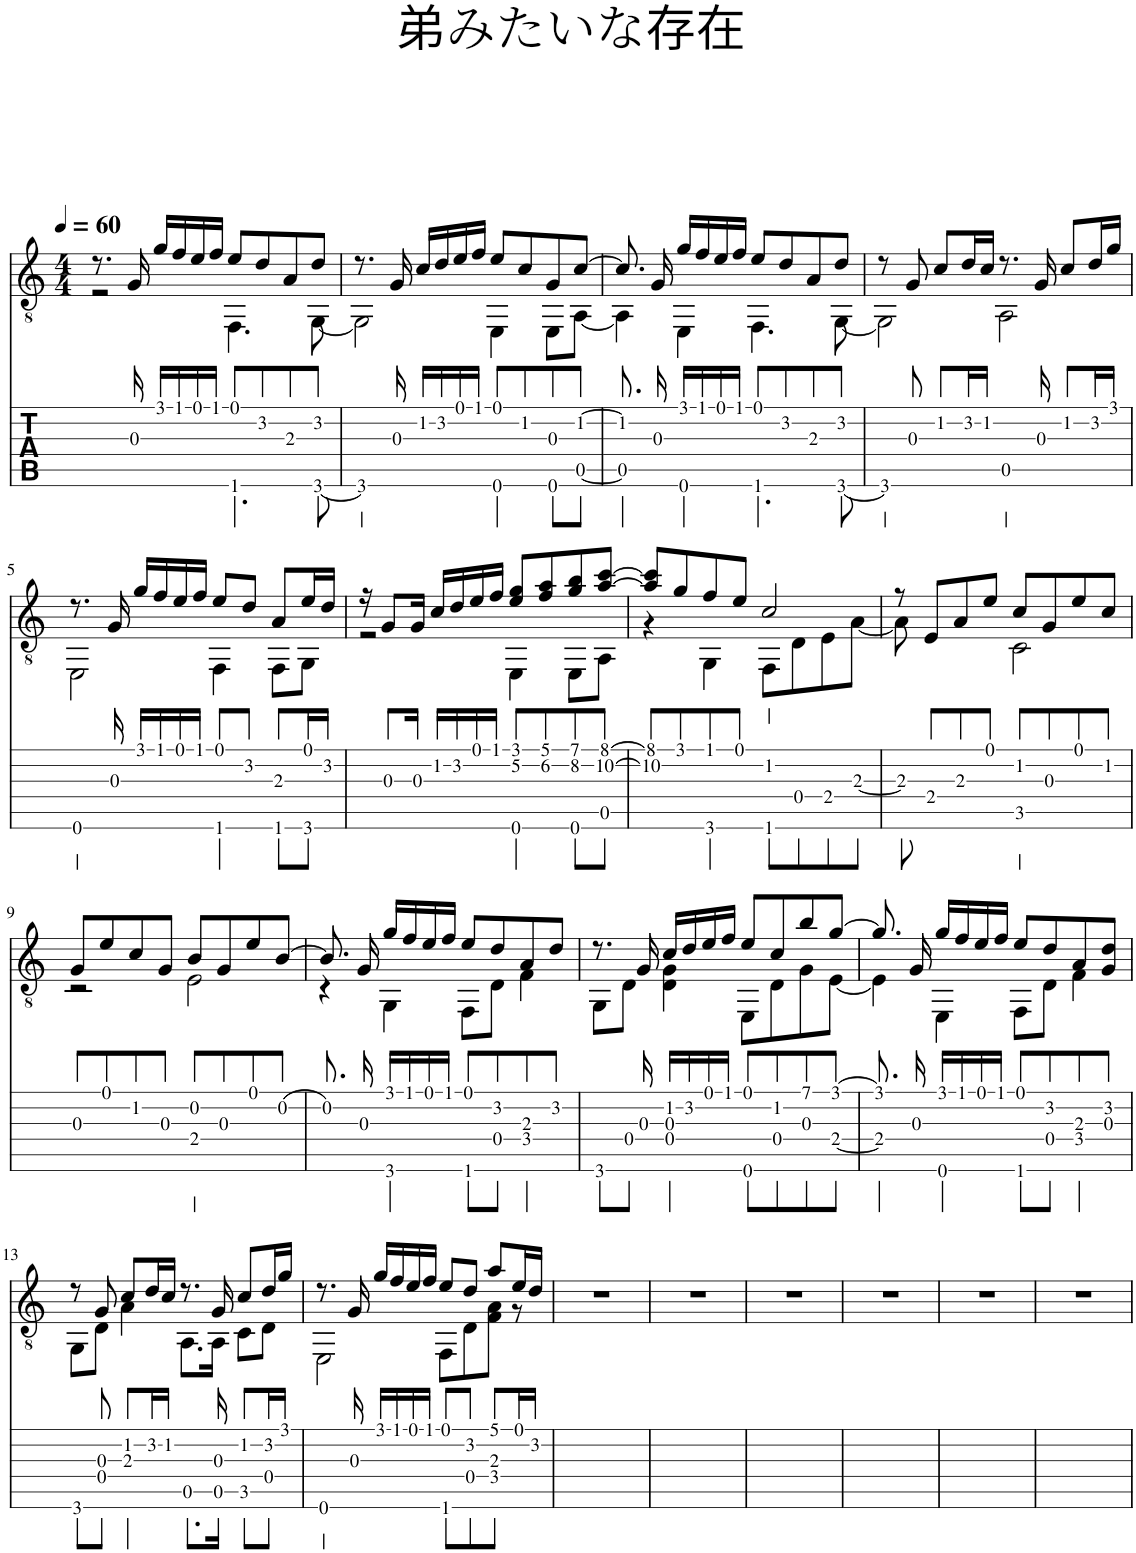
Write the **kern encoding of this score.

**kern	**kern
*part1	*part1
*staff2	*staff1
*I"Classical Guitar	*
*I'Guit.	*
*stria6	*
*	*clefGv2
*k[]	*k[]
*M4/4	*M4/4
*MM60	*MM60
=1	=1
*^	*^
8.r	2r	8.r	2r
16G/	.	16G/	.
16g/LL	.	16g/LL	.
16f/	.	16f/	.
16e/	.	16e/	.
16f/JJ	.	16f/JJ	.
8e/L	4.FF\	8e/L	4.FF\
8d/	.	8d/	.
8A/	.	8A/	.
8d/J	[8GG\	8d/J	[8GG\
=2	=2	=2	=2
8.r	2GG\]	8.r	2GG\]
16G/	.	16G/	.
16c/LL	.	16c/LL	.
16d/	.	16d/	.
16e/	.	16e/	.
16f/JJ	.	16f/JJ	.
8e/L	4EE\	8e/L	4EE\
8c/	.	8c/	.
8G/	8EE\L	8G/	8EE\L
[8c/J	[8AA\J	[8c/J	[8AA\J
=3	=3	=3	=3
8.c/]	4AA\]	8.c/]	4AA\]
16G/	.	16G/	.
16g/LL	4EE\	16g/LL	4EE\
16f/	.	16f/	.
16e/	.	16e/	.
16f/JJ	.	16f/JJ	.
8e/L	4.FF\	8e/L	4.FF\
8d/	.	8d/	.
8A/	.	8A/	.
8d/J	[8GG\	8d/J	[8GG\
=4	=4	=4	=4
8r	2GG\]	8r	2GG\]
8G/	.	8G/	.
8c/L	.	8c/L	.
16d/L	.	16d/L	.
16c/JJ	.	16c/JJ	.
8.r	2AA\	8.r	2AA\
16G/	.	16G/	.
8c/L	.	8c/L	.
16d/L	.	16d/L	.
16g/JJ	.	16g/JJ	.
!!LO:LB:g=z	!!
=5	=5	=5	=5
8.r	2EE\	8.r	2EE\
16G/	.	16G/	.
16g/LL	.	16g/LL	.
16f/	.	16f/	.
16e/	.	16e/	.
16f/JJ	.	16f/JJ	.
8e/L	4FF\	8e/L	4FF\
8d/J	.	8d/J	.
8A/L	8FF\L	8A/L	8FF\L
16e/L	8GG\J	16e/L	8GG\J
16d/JJ	.	16d/JJ	.
=6	=6	=6	=6
16r	2r	16r	2r
8G/L	.	8G/L	.
16G/Jk	.	16G/Jk	.
16c/LL	.	16c/LL	.
16d/	.	16d/	.
16e/	.	16e/	.
16f/JJ	.	16f/JJ	.
8e/ 8g/L	4EE\	8e/ 8g/L	4EE\
8f/ 8a/	.	8f/ 8a/	.
8g/ 8b/	8EE\L	8g/ 8b/	8EE\L
[8a/ [8cc/J	8AA\J	[8a/ [8cc/J	8AA\J
=7	=7	=7	=7
8a/] 8cc/]L	4r	8a/] 8cc/]L	4r
8g/	.	8g/	.
8f/	4GG\	8f/	4GG\
8e/J	.	8e/J	.
2c/	8FF\L	2c/	8FF\L
.	8D\	.	8D\
.	8E\	.	8E\
.	[8A\J	.	[8A\J
=8	=8	=8	=8
8r	8A\]	8r	8A\]
8E/L	4.ryy	8E/L	4.ryy
8A/	.	8A/	.
8e/J	.	8e/J	.
8c/L	2C\	8c/L	2C\
8G/	.	8G/	.
8e/	.	8e/	.
8c/J	.	8c/J	.
!!LO:LB:g=z	!!
=9	=9	=9	=9
8G/L	2r	8G/L	2r
8e/	.	8e/	.
8c/	.	8c/	.
8G/J	.	8G/J	.
8B/L	2E\	8B/L	2E\
8G/	.	8G/	.
8e/	.	8e/	.
[8B/J	.	[8B/J	.
=10	=10	=10	=10
8.B/]	4r	8.B/]	4r
16G/	.	16G/	.
16g/LL	4GG\	16g/LL	4GG\
16f/	.	16f/	.
16e/	.	16e/	.
16f/JJ	.	16f/JJ	.
8e/L	8FF\L	8e/L	8FF\L
8d/	8D\J	8d/	8D\J
8A/	4F\	8A/	4F\
8d/J	.	8d/J	.
=11	=11	=11	=11
8.r	8GG\L	8.r	8GG\L
.	8D\J	.	8D\J
16G/	.	16G/	.
16c/LL	4D\ 4G\	16c/LL	4D\ 4G\
16d/	.	16d/	.
16e/	.	16e/	.
16f/JJ	.	16f/JJ	.
8e/L	8EE\L	8e/L	8EE\L
8c/	8D\	8c/	8D\
8b/	8G\	8b/	8G\
[8g/J	[8E\J	[8g/J	[8E\J
=12	=12	=12	=12
8.g/]	4E\]	8.g/]	4E\]
16G/	.	16G/	.
16g/LL	4EE\	16g/LL	4EE\
16f/	.	16f/	.
16e/	.	16e/	.
16f/JJ	.	16f/JJ	.
8e/L	8FF\L	8e/L	8FF\L
8d/	8D\J	8d/	8D\J
8A/	4F\	8A/	4F\
8G/ 8d/J	.	8G/ 8d/J	.
!!LO:LB:g=z	!!
=13	=13	=13	=13
8r	8GG\L	8r	8GG\L
8G/	8D\J	8G/	8D\J
8c/L	4A\	8c/L	4A\
16d/L	.	16d/L	.
16c/JJ	.	16c/JJ	.
8.r	8.AA\L	8.r	8.AA\L
16G/	16AA\Jk	16G/	16AA\Jk
8c/L	8C\L	8c/L	8C\L
16d/L	8D\J	16d/L	8D\J
16g/JJ	.	16g/JJ	.
=14	=14	=14	=14
8.r	2EE\	8.r	2EE\
16G/	.	16G/	.
16g/LL	.	16g/LL	.
16f/	.	16f/	.
16e/	.	16e/	.
16f/JJ	.	16f/JJ	.
8e/L	8FF\L	8e/L	8FF\L
8d/J	8D\	8d/J	8D\
8a/L	8F\ 8A\J	8a/L	8F\ 8A\J
16e/L	8r	16e/L	8r
16d/JJ	.	16d/JJ	.
*v	*v	*	*
*	*v	*v
=15	=15
1r	1r
=16	=16
1r	1r
=17	=17
1r	1r
=18	=18
1r	1r
=19	=19
1r	1r
=20	=20
1r	1r
=	=
*-	*-
